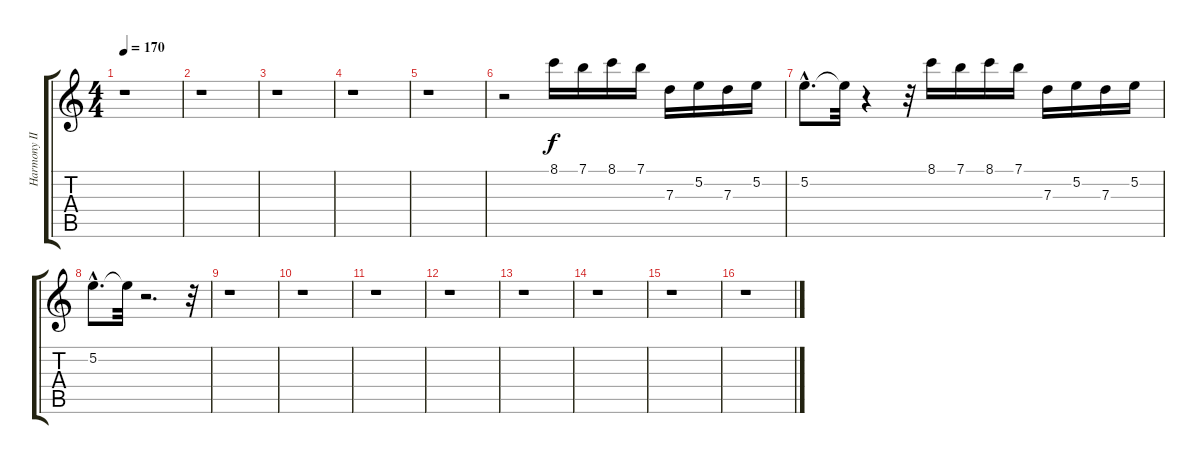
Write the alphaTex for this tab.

\track ("Harmony II" "Harmony II") {instrument distortionguitar}
\staff {score tabs}
\tuning (E4 B3 G3 D3 A2 E2) {hide}
\ts (4 4)
\tempo 170
\clef g2
\ks c
r.1{dy f} |
r.1 |
r.1 |
r.1 |
r.1 |
r.2 8.1.16 7.1.16 8.1.16 7.1.16 7.3.16 5.2.16 7.3.16 5.2.16 |
5.2{hac}.8{d} 5.2{t}.32 r.4 r.32 8.1.16 7.1.16 8.1.16 7.1.16 7.3.16 5.2.16 7.3.16 5.2.16 |
5.2{hac}.8{d} 5.2{t}.32 r.2{d} r.32 |
r.1 |
r.1 |
r.1 |
r.1 |
r.1 |
r.1 |
r.1 |
r.1
